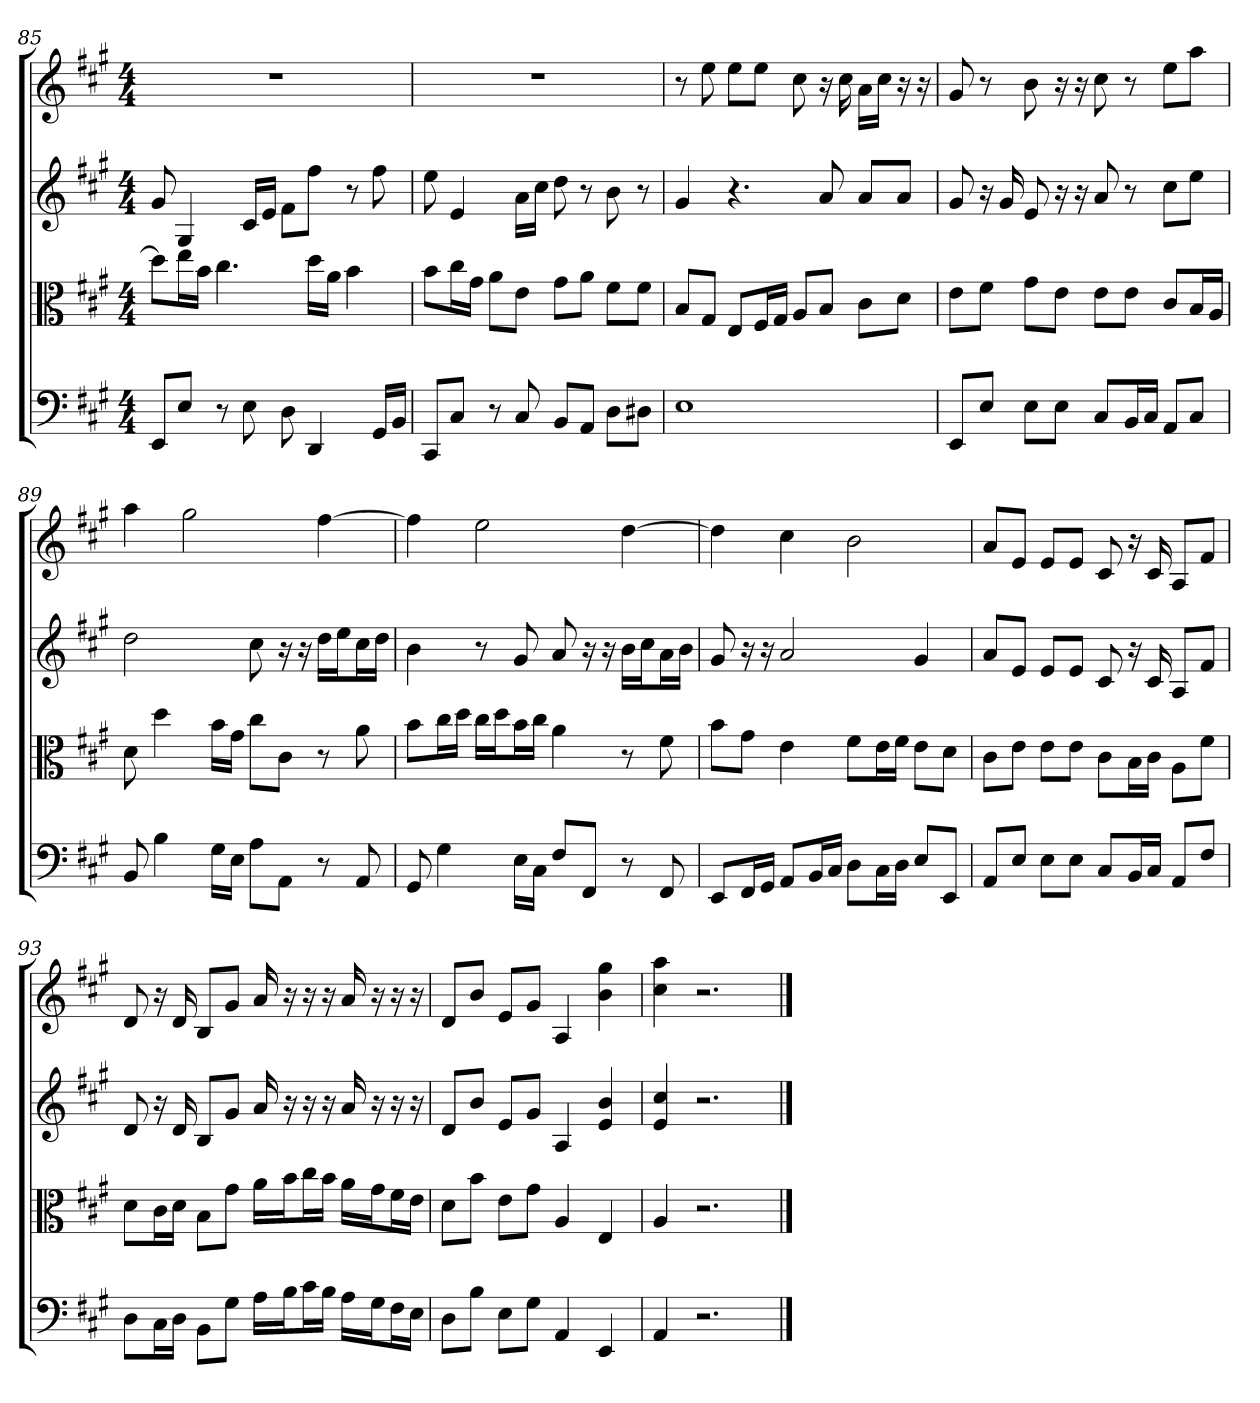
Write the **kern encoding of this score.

**kern	**kern	**kern	**kern
*part4	*part3	*part2	*part1
*staff4	*staff3	*staff2	*staff1
*clefF4	*clefC3	*clefG2	*clefG2
*k[f#c#g#]	*k[f#c#g#]	*k[f#c#g#]	*k[f#c#g#]
*A:	*A:	*A:	*A:
*M4/4	*M4/4	*M4/4	*M4/4
=85	=85	=85	=85
8EE/L	8dd\L]	8g#	1r
8E/J	16ee\L	4G#	.
.	16b\JJ	.	.
8r	4.cc#	.	.
8E	.	16c#/LL	.
.	.	16e/JJ	.
8D	.	8f#\L	.
4DD	16dd\LL	8ff#\J	.
.	16a\JJ	.	.
.	4b	8r	.
16GG#/LL	.	8ff#	.
16BB/JJ	.	.	.
=86	=86	=86	=86
8CC#/L	8b\L	8ee	1r
8C#/J	16cc#\L	4e	.
.	16g#\JJ	.	.
8r	8a\L	.	.
8C#	8e\J	16a\LL	.
.	.	16cc#\JJ	.
8BB/L	8g#\L	8dd	.
8AA/J	8a\J	8r	.
8D\L	8f#\L	8b	.
8D#X\J	8f#\J	8r	.
=87	=87	=87	=87
1E	8B/L	4g#	8r
.	8G#/J	.	8ee
.	8E/L	4.r	8ee\L
.	16F#/L	.	8ee\J
.	16G#/JJ	.	.
.	8A/L	.	8cc#
.	8B/J	8a	16r
.	.	.	16cc#
.	8c#\L	8a/L	16a\LL
.	.	.	16cc#\JJ
.	8d\J	8a/J	16r
.	.	.	16r
=88	=88	=88	=88
8EE/L	8e\L	8g#	8g#
8E/J	8f#\J	16r	8r
.	.	16g#	.
8E\L	8g#\L	8e	8b
8E\J	8e\J	16r	16r
.	.	16r	16r
8C#/L	8e\L	8a	8cc#
16BB/L	8e\J	8r	8r
16C#/JJ	.	.	.
8AA/L	8c#/L	8cc#\L	8ee\L
8C#/J	16B/L	8ee\J	8aa\J
.	16A/JJ	.	.
=89	=89	=89	=89
8BB	8d	2dd	4aa
4B	4dd	.	.
.	.	.	2gg#
16G#\LL	16b\LL	.	.
16E\JJ	16g#\JJ	.	.
8A\L	8cc#\L	8cc#	.
8AA\J	8c#\J	16r	.
.	.	16r	.
8r	8r	16dd\LL	[4ff#
.	.	16ee\J	.
8AA	8a	16cc#\L	.
.	.	16dd\JJ	.
=90	=90	=90	=90
8GG#	8b\L	4b	4ff#]
4G#	16cc#\L	.	.
.	16dd\JJ	.	.
.	16cc#\LL	8r	2ee
.	16dd\J	.	.
16E\LL	16b\L	8g#	.
16C#\JJ	16cc#\JJ	.	.
8F#/L	4a	8a	.
8FF#/J	.	16r	.
.	.	16r	.
8r	8r	16b\LL	[4dd
.	.	16cc#\J	.
8FF#	8f#	16a\L	.
.	.	16b\JJ	.
=91	=91	=91	=91
8EE/L	8b\L	8g#	4dd]
16FF#/L	8g#\J	16r	.
16GG#/JJ	.	16r	.
8AA/L	4e	2a	4cc#
16BB/L	.	.	.
16C#/JJ	.	.	.
8D\L	8f#\L	.	2b
16C#\L	16e\L	.	.
16D\JJ	16f#\JJ	.	.
8E/L	8e\L	4g#	.
8EE/J	8d\J	.	.
=92	=92	=92	=92
8AA/L	8c#\L	8a/L	8a/L
8E/J	8e\J	8e/J	8e/J
8E\L	8e\L	8e/L	8e/L
8E\J	8e\J	8e/J	8e/J
8C#/L	8c#\L	8c#	8c#
16BB/L	16B\L	16r	16r
16C#/JJ	16c#\JJ	16c#	16c#
8AA/L	8A\L	8A/L	8A/L
8F#/J	8f#\J	8f#/J	8f#/J
=93	=93	=93	=93
8D\L	8d\L	8d	8d
16C#\L	16c#\L	16r	16r
16D\JJ	16d\JJ	16d	16d
8BB\L	8B\L	8B/L	8B/L
8G#\J	8g#\J	8g#/J	8g#/J
16A\LL	16a\LL	16a	16a
16B\J	16b\J	16r	16r
16c#\L	16cc#\L	16r	16r
16B\JJ	16b\JJ	16r	16r
16A\LL	16a\LL	16a	16a
16G#\J	16g#\J	16r	16r
16F#\L	16f#\L	16r	16r
16E\JJ	16e\JJ	16r	16r
=94	=94	=94	=94
8D\L	8d\L	8d/L	8d/L
8B\J	8b\J	8b/J	8b/J
8E\L	8e\L	8e/L	8e/L
8G#\J	8g#\J	8g#/J	8g#/J
4AA	4A	4A	4A
4EE	4E	4e 4b	4b 4gg#
=95	=95	=95	=95
4AA	4A	4e 4cc#	4cc# 4aa
2.r	2.r	2.r	2.r
==	==	==	==
*-	*-	*-	*-
